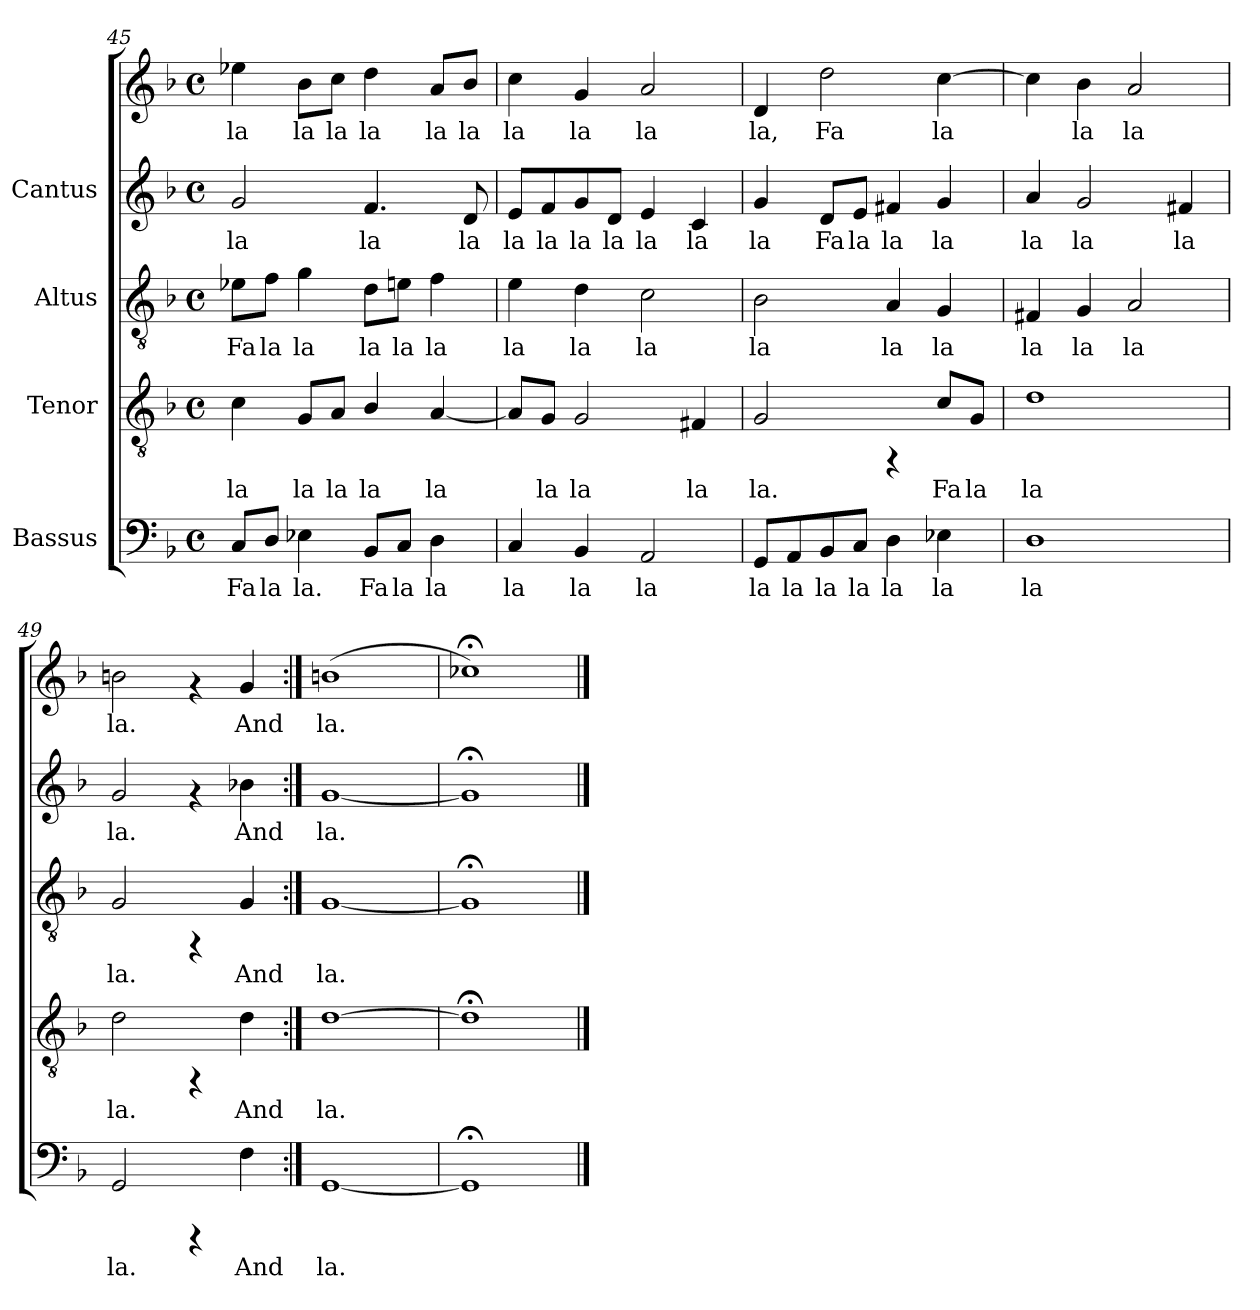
**kern	**text	**kern	**text	**kern	**text	**kern	**text	**kern	**text
*part4	*part4	*part3	*part3	*part2	*part2	*part1	*part1	*part1	*part1
*staff5	*staff5	*staff4	*staff4	*staff3	*staff3	*staff2	*staff2	*staff1	*staff1
*I"Bassus	*	*I"Tenor	*	*I"Altus	*	*I"Cantus	*	*	*
*clefF4	*	*clefGv2	*	*clefGv2	*	*clefG2	*	*clefG2	*
*k[b-]	*	*k[b-]	*	*k[b-]	*	*k[b-]	*	*k[b-]	*
*F:	*	*F:	*	*F:	*	*F:	*	*F:	*
*M4/4	*	*M4/4	*	*M4/4	*	*M4/4	*	*M4/4	*
*met(c)	*	*met(c)	*	*met(c)	*	*met(c)	*	*met(c)	*
=45	=45	=45	=45	=45	=45	=45	=45	=45	=45
!	!LO:LY:b:cj	!	!LO:LY:b:cj	!	!LO:LY:b:cj	!	!LO:LY:b:cj	!	!LO:LY:b:cj
8C/L	Fa	4c\	la	8e-X\L	Fa	2g/	la	4ee-X\	la
!	!LO:LY:b:cj	!	!	!	!LO:LY:b:cj	!	!	!	!
8D/J	la	.	.	8f\J	la	.	.	.	.
!	!LO:LY:b:cj	!	!LO:LY:b:cj	!	!LO:LY:b:cj	!	!	!	!LO:LY:b:cj
4E-X\	la.	8G/L	la	4g\	la	.	.	8b-\L	la
!	!	!	!LO:LY:b:cj	!	!	!	!	!	!LO:LY:b:cj
.	.	8A/J	la	.	.	.	.	8cc\J	la
!	!LO:LY:b:cj	!	!LO:LY:b:cj	!	!LO:LY:b:cj	!	!LO:LY:b:cj	!	!LO:LY:b:cj
8BB-/L	Fa	4B-/	la	8d\L	la	4.f/	la	4dd\	la
!	!LO:LY:b:cj	!	!	!	!LO:LY:b:cj	!	!	!	!
8C/J	la	.	.	8en\J	la	.	.	.	.
!	!LO:LY:b:cj	!	!LO:LY:b:cj	!	!LO:LY:b:cj	!	!	!	!LO:LY:b:cj
4D\	la	[<4A/	la	4f\	la	.	.	8a/L	la
!	!	!	!	!	!	!	!LO:LY:b:cj	!	!LO:LY:b:cj
.	.	.	.	.	.	8d/	la	8b-/J	la
=46	=46	=46	=46	=46	=46	=46	=46	=46	=46
!	!LO:LY:b:cj	!	!LO:LY:b:cj	!	!LO:LY:b:cj	!	!LO:LY:b:cj	!	!LO:LY:b:cj
4C/	la	8A/L]	.	4e\	la	8e/L	la	4cc\	la
!	!	!	!LO:LY:b:cj	!	!	!	!LO:LY:b:cj	!	!
.	.	8G/J	la	.	.	8f/	la	.	.
!	!LO:LY:b:cj	!	!LO:LY:b:cj	!	!LO:LY:b:cj	!	!LO:LY:b:cj	!	!LO:LY:b:cj
4BB-/	la	2G/	la	4d\	la	8g/	la	4g/	la
!	!	!	!	!	!	!	!LO:LY:b:cj	!	!
.	.	.	.	.	.	8d/J	la	.	.
!	!LO:LY:b:cj	!	!	!	!LO:LY:b:cj	!	!LO:LY:b:cj	!	!LO:LY:b:cj
2AA/	la	.	.	2c\	la	4e/	la	2a/	la
!	!	!	!LO:LY:b:cj	!	!	!	!LO:LY:b:cj	!	!
.	.	4F#X/	la	.	.	4c/	la	.	.
!!LO:LB:g=z
=47	=47	=47	=47	=47	=47	=47	=47	=47	=47
!	!LO:LY:b:cj	!	!LO:LY:b:cj	!	!LO:LY:b:cj	!	!LO:LY:b:cj	!	!LO:LY:b:cj
8GG/L	la	2G/	la.	2B-\	la	4g/	la	4d/	la,
!	!LO:LY:b:cj	!	!	!	!	!	!	!	!
8AA/	la	.	.	.	.	.	.	.	.
!	!LO:LY:b:cj	!	!	!	!	!	!LO:LY:b:cj	!	!LO:LY:b:cj
8BB-/	la	.	.	.	.	8d/L	Fa	2dd\	Fa
!	!LO:LY:b:cj	!	!	!	!	!	!LO:LY:b:cj	!	!
8C/J	la	.	.	.	.	8e/J	la	.	.
!	!LO:LY:b:cj	!	!	!	!LO:LY:b:cj	!	!LO:LY:b:cj	!	!
4D\	la	4rFF	.	4A/	la	4f#X/	la	.	.
!	!LO:LY:b:cj	!	!LO:LY:b:cj	!	!LO:LY:b:cj	!	!LO:LY:b:cj	!	!LO:LY:b:cj
4E-X\	la	8c/L	Fa	4G/	la	4g/	la	[>4cc\	la
!	!	!	!LO:LY:b:cj	!	!	!	!	!	!
.	.	8G/J	la	.	.	.	.	.	.
=48	=48	=48	=48	=48	=48	=48	=48	=48	=48
!	!LO:LY:b:cj	!	!LO:LY:b:cj	!	!LO:LY:b:cj	!	!LO:LY:b:cj	!	!LO:LY:b:cj
1D	la	1d	la	4F#X/	la	4a/	la	4cc\]	.
!	!	!	!	!	!LO:LY:b:cj	!	!LO:LY:b:cj	!	!LO:LY:b:cj
.	.	.	.	4G/	la	2g/	la	4b-\	la
!	!	!	!	!	!LO:LY:b:cj	!	!	!	!LO:LY:b:cj
.	.	.	.	2A/	la	.	.	2a/	la
!	!	!	!	!	!	!	!LO:LY:b:cj	!	!
.	.	.	.	.	.	4f#X/	la	.	.
=49	=49	=49	=49	=49	=49	=49	=49	=49	=49
!	!LO:LY:b:cj	!	!LO:LY:b:cj	!	!LO:LY:b:cj	!	!LO:LY:b:cj	!	!LO:LY:b:cj
2GG/	la.	2d\	la.	2G/	la.	2g/	la.	2bn\	la.
4rCCC	.	4rFF	.	4rFF	.	4rf	.	4rf	.
!	!LO:LY:b:cj	!	!LO:LY:b:cj	!	!LO:LY:b:cj	!	!LO:LY:b:cj	!	!LO:LY:b:cj
4F\	And	4d\	And	4G/	And	4b-X\	And	4g/	And
=50:|!	=50:|!	=50:|!	=50:|!	=50:|!	=50:|!	=50:|!	=50:|!	=50:|!	=50:|!
!	!LO:LY:b:cj	!	!LO:LY:b:cj	!	!LO:LY:b:cj	!	!LO:LY:b:cj	!	!LO:LY:b:cj
[<1GG	la.	[>1d	la.	[<1G	la.	[<1g	la.	[>1bn	la.
=51	=51	=51	=51	=51	=51	=51	=51	=51	=51
1GG;<]	.	1d;<]	.	1G;<]	.	1g;<]	.	1cc-X;<]	.
==	==	==	==	==	==	==	==	==	==
*-	*-	*-	*-	*-	*-	*-	*-	*-	*-
